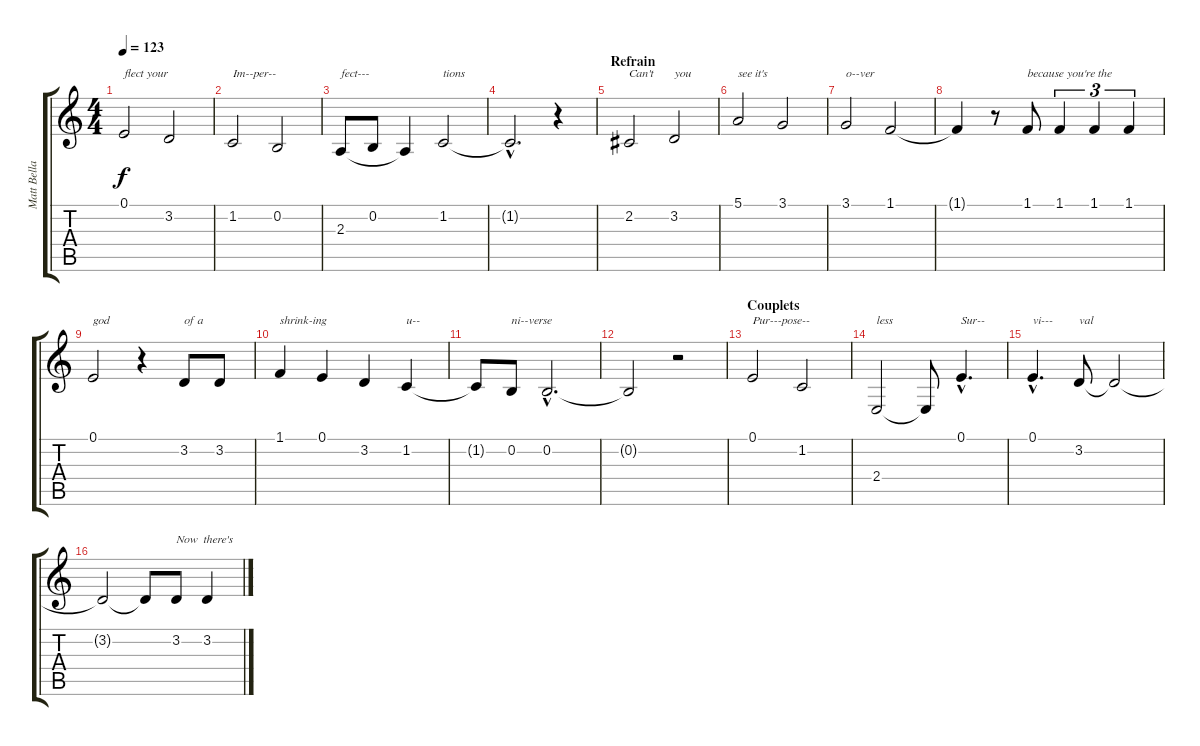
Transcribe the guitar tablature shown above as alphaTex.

\track ("Matt Bellamy ( Voice )" "Matt Bella") {instrument drawbarorgan}
\staff {score tabs}
\tuning (E4 B3 G3 D3 A2 E2) {hide}
\ts (4 4)
\tempo 123
\clef g2
\ks c
0.1.2{txt "flect your" dy f} 3.2.2 |
1.2.2{txt "Im--per--"} 0.2.2 |
2.3.8{txt "fect---"} 0.2.8 2.3{t}.4 1.2.2{txt "tions"} |
1.2{hac t}.2{d} r.4 |
\section ("" "Refrain")
2.2.2{txt "Can't"} 3.2.2{txt "you"} |
5.1.2{txt "see it's"} 3.1.2 |
3.1.2{txt "o--ver"} 1.1.2 |
1.1{t}.4 r.8 1.1.8{txt "because you're the"} 1.1.4{tu (3 2)} 1.1.4{tu (3 2)} 1.1.4{tu (3 2)} |
0.1.2{txt "god"} r.4 3.2.8{txt "of a"} 3.2.8 |
1.1.4{txt "shrink-ing "} 0.1.4 3.2.4 1.2.4{txt "u--"} |
1.2{t}.8 0.2.8{txt "ni--verse"} 0.2{hac}.2{d} |
0.2{t}.2 r.2 |
\section ("" "Couplets")
0.1.2{txt "Pur---pose--"} 1.2.2 |
2.4.2{txt "less"} 2.4{t}.8 0.1{hac}.4{d txt "Sur--"} |
0.1{hac}.4{d txt "vi---"} 3.2.8{txt "val"} 3.2{t}.2 |
3.2{t}.2 3.2{t}.8 3.2.8{txt "Now  there's"} 3.2.4
